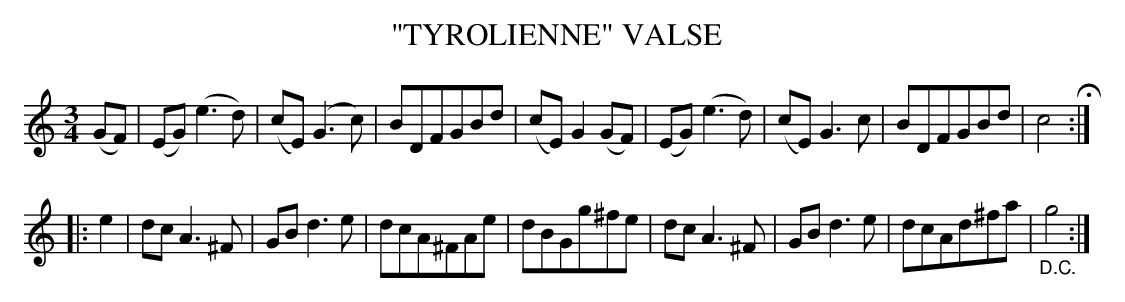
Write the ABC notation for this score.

X:1
T: "TYROLIENNE" VALSE
M: 3/4
L: 1/8
K: C
(GF) |\
(EG)(e3d) | (cE)(G3c) | BDFGBd | (cE)G2(GF) |\
(EG)(e3d) | (cE)G3c | BDFGBd | c4 H:|
|: e2 |\
dcA3^F | GBd3e | dcA^FAe | dBGg^fe |\
dcA3^F | GBd3e | dcAd^fa | "_D.C."g4 :|
